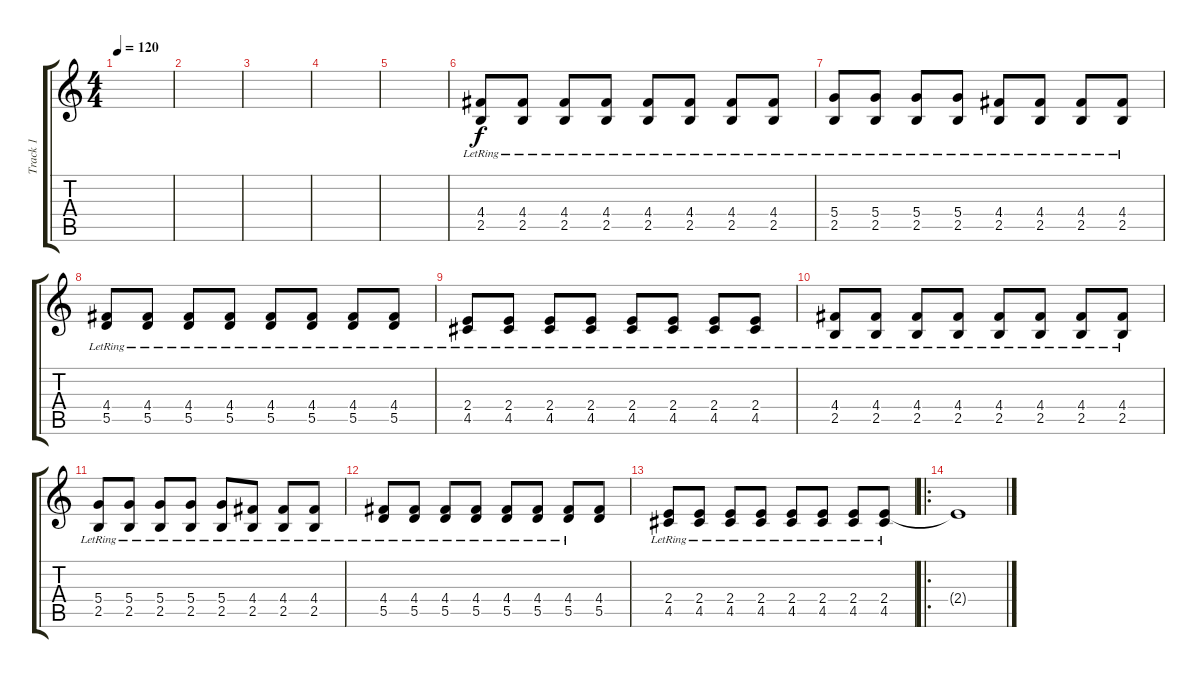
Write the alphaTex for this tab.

\track ("Track 1" "Track 1") {instrument acousticguitarsteel}
\staff {score tabs}
\tuning (E4 B3 G3 D3 A2 E2) {hide}
\ts (4 4)
\tempo 120
\clef g2
\ks c
|
|
|
|
|
(4.4 2.5{lr}).8 (4.4{lr} 2.5).8 (4.4 2.5{lr}).8 (4.4{lr} 2.5).8 (4.4 2.5{lr}).8 (4.4{lr} 2.5).8 (4.4 2.5{lr}).8 (4.4{lr} 2.5).8 |
(5.4 2.5{lr}).8 (5.4{lr} 2.5).8 (5.4 2.5{lr}).8 (5.4{lr} 2.5).8 (4.4 2.5{lr}).8 (4.4{lr} 2.5).8 (4.4 2.5{lr}).8 (4.4{lr} 2.5).8 |
(4.4 5.5{lr}).8 (4.4{lr} 5.5).8 (4.4 5.5{lr}).8 (4.4{lr} 5.5).8 (4.4 5.5{lr}).8 (4.4{lr} 5.5).8 (4.4 5.5{lr}).8 (4.4{lr} 5.5).8 |
(2.4 4.5{lr}).8 (2.4{lr} 4.5).8 (2.4 4.5{lr}).8 (2.4{lr} 4.5).8 (2.4 4.5{lr}).8 (2.4{lr} 4.5).8 (2.4 4.5{lr}).8 (2.4{lr} 4.5).8 |
(4.4 2.5{lr}).8 (4.4{lr} 2.5).8 (4.4 2.5{lr}).8 (4.4{lr} 2.5).8 (4.4 2.5{lr}).8 (4.4{lr} 2.5).8 (4.4 2.5{lr}).8 (4.4{lr} 2.5).8 |
(5.4 2.5{lr}).8 (5.4{lr} 2.5).8 (5.4 2.5{lr}).8 (5.4{lr} 2.5).8 (5.4 2.5{lr}).8 (4.4{lr} 2.5).8 (4.4 2.5{lr}).8 (4.4{lr} 2.5).8 |
(4.4 5.5{lr}).8 (4.4{lr} 5.5).8 (4.4 5.5{lr}).8 (4.4{lr} 5.5).8 (4.4 5.5{lr}).8 (4.4{lr} 5.5).8 (4.4 5.5{lr}).8 (4.4 5.5).8 |
(2.4 4.5{lr}).8 (2.4{lr} 4.5).8 (2.4 4.5{lr}).8 (2.4{lr} 4.5).8 (2.4 4.5{lr}).8 (2.4{lr} 4.5).8 (2.4 4.5{lr}).8 (2.4{lr} 4.5).8 |
\ro
2.4{t}.1
